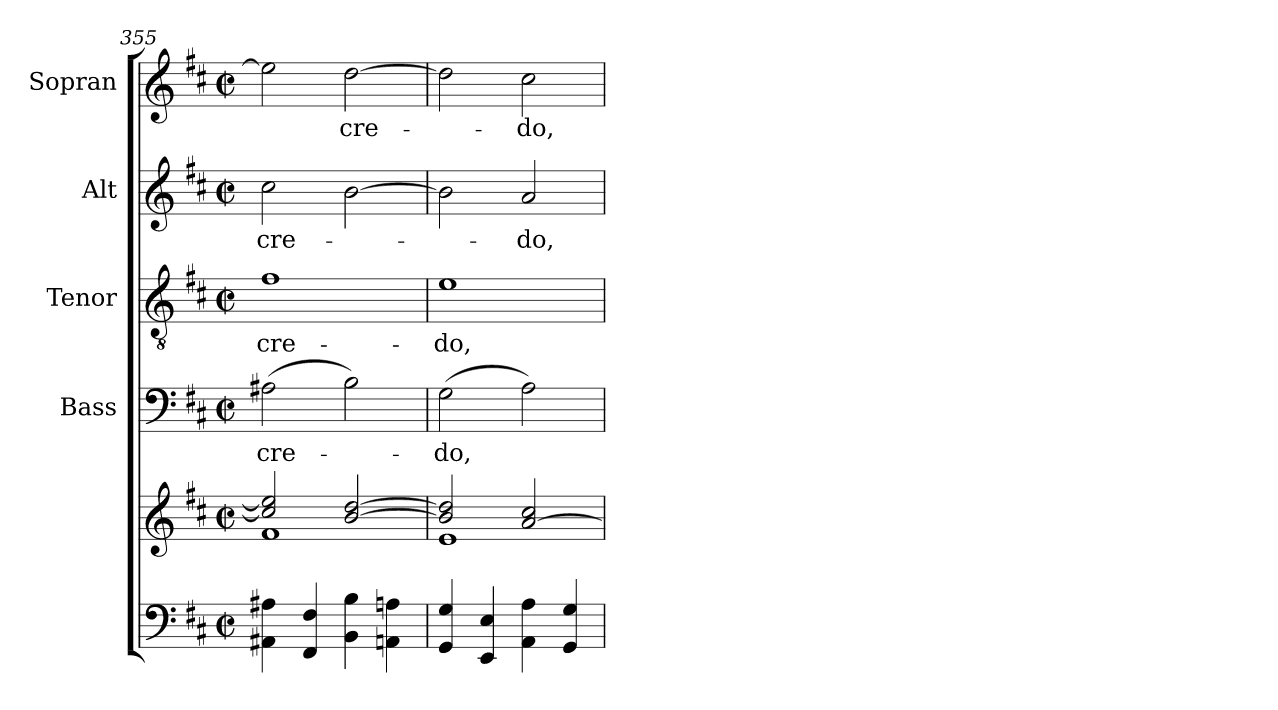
**kern	**kern	**kern	**text	**kern	**text	**kern	**text	**kern	**text
*part5	*part5	*part4	*part4	*part3	*part3	*part2	*part2	*part1	*part1
*staff6	*staff5	*staff4	*staff4	*staff3	*staff3	*staff2	*staff2	*staff1	*staff1
*	*	*I"Bass	*	*I"Tenor	*	*I"Alt	*	*I"Sopran	*
*	*	*I'B.	*	*I'T.	*	*I'A.	*	*I'S.	*
*clefF4	*clefG2	*clefF4	*	*clefGv2	*	*clefG2	*	*clefG2	*
*k[f#c#]	*k[f#c#]	*k[f#c#]	*	*k[f#c#]	*	*k[f#c#]	*	*k[f#c#]	*
*D:	*D:	*D:	*	*D:	*	*D:	*	*D:	*
*M2/2	*M2/2	*M2/2	*	*M2/2	*	*M2/2	*	*M2/2	*
*met(c|)	*met(c|)	*met(c|)	*	*met(c|)	*	*met(c|)	*	*met(c|)	*
=355	=355	=355	=355	=355	=355	=355	=355	=355	=355
*	*^	*	*	*	*	*	*	*	*
!	!	!	!	!LO:LY:b	!	!LO:LY:b	!	!LO:LY:b	!	!
4AA#X\ 4A#X\	2cc#/] 2ee/]	1f#	(>2A#X\	cre-	1f#	cre-	2cc#\	cre-	2ee\]	.
4FF#/ 4F#/	.	.	.	.	.	.	.	.	.	.
!	!	!	!	!	!	!	!	!	!	!LO:LY:b
4BB\ 4B\	[>2b/ [>2dd/	.	2B\)	.	.	.	[2b\	.	[2dd\	cre-
4AAn\ 4An\	.	.	.	.	.	.	.	.	.	.
=356	=356	=356	=356	=356	=356	=356	=356	=356	=356	=356
!	!	!	!	!LO:LY:b	!	!LO:LY:b	!	!	!	!
4GG/ 4G/	2b/] 2dd/]	1e	(>2G\	-do,	1e	-do,	2b\]	.	2dd\]	.
4EE/ 4E/	.	.	.	.	.	.	.	.	.	.
!	!	!	!	!	!	!	!	!LO:LY:b	!	!LO:LY:b
4AA\ 4A\	[<2a/ 2cc#/	.	2A\)	.	.	.	2a/	-do,	2cc#\	-do,
4GG/ 4G/	.	.	.	.	.	.	.	.	.	.
*	*v	*v	*	*	*	*	*	*	*	*
=	=	=	=	=	=	=	=	=	=
*-	*-	*-	*-	*-	*-	*-	*-	*-	*-
